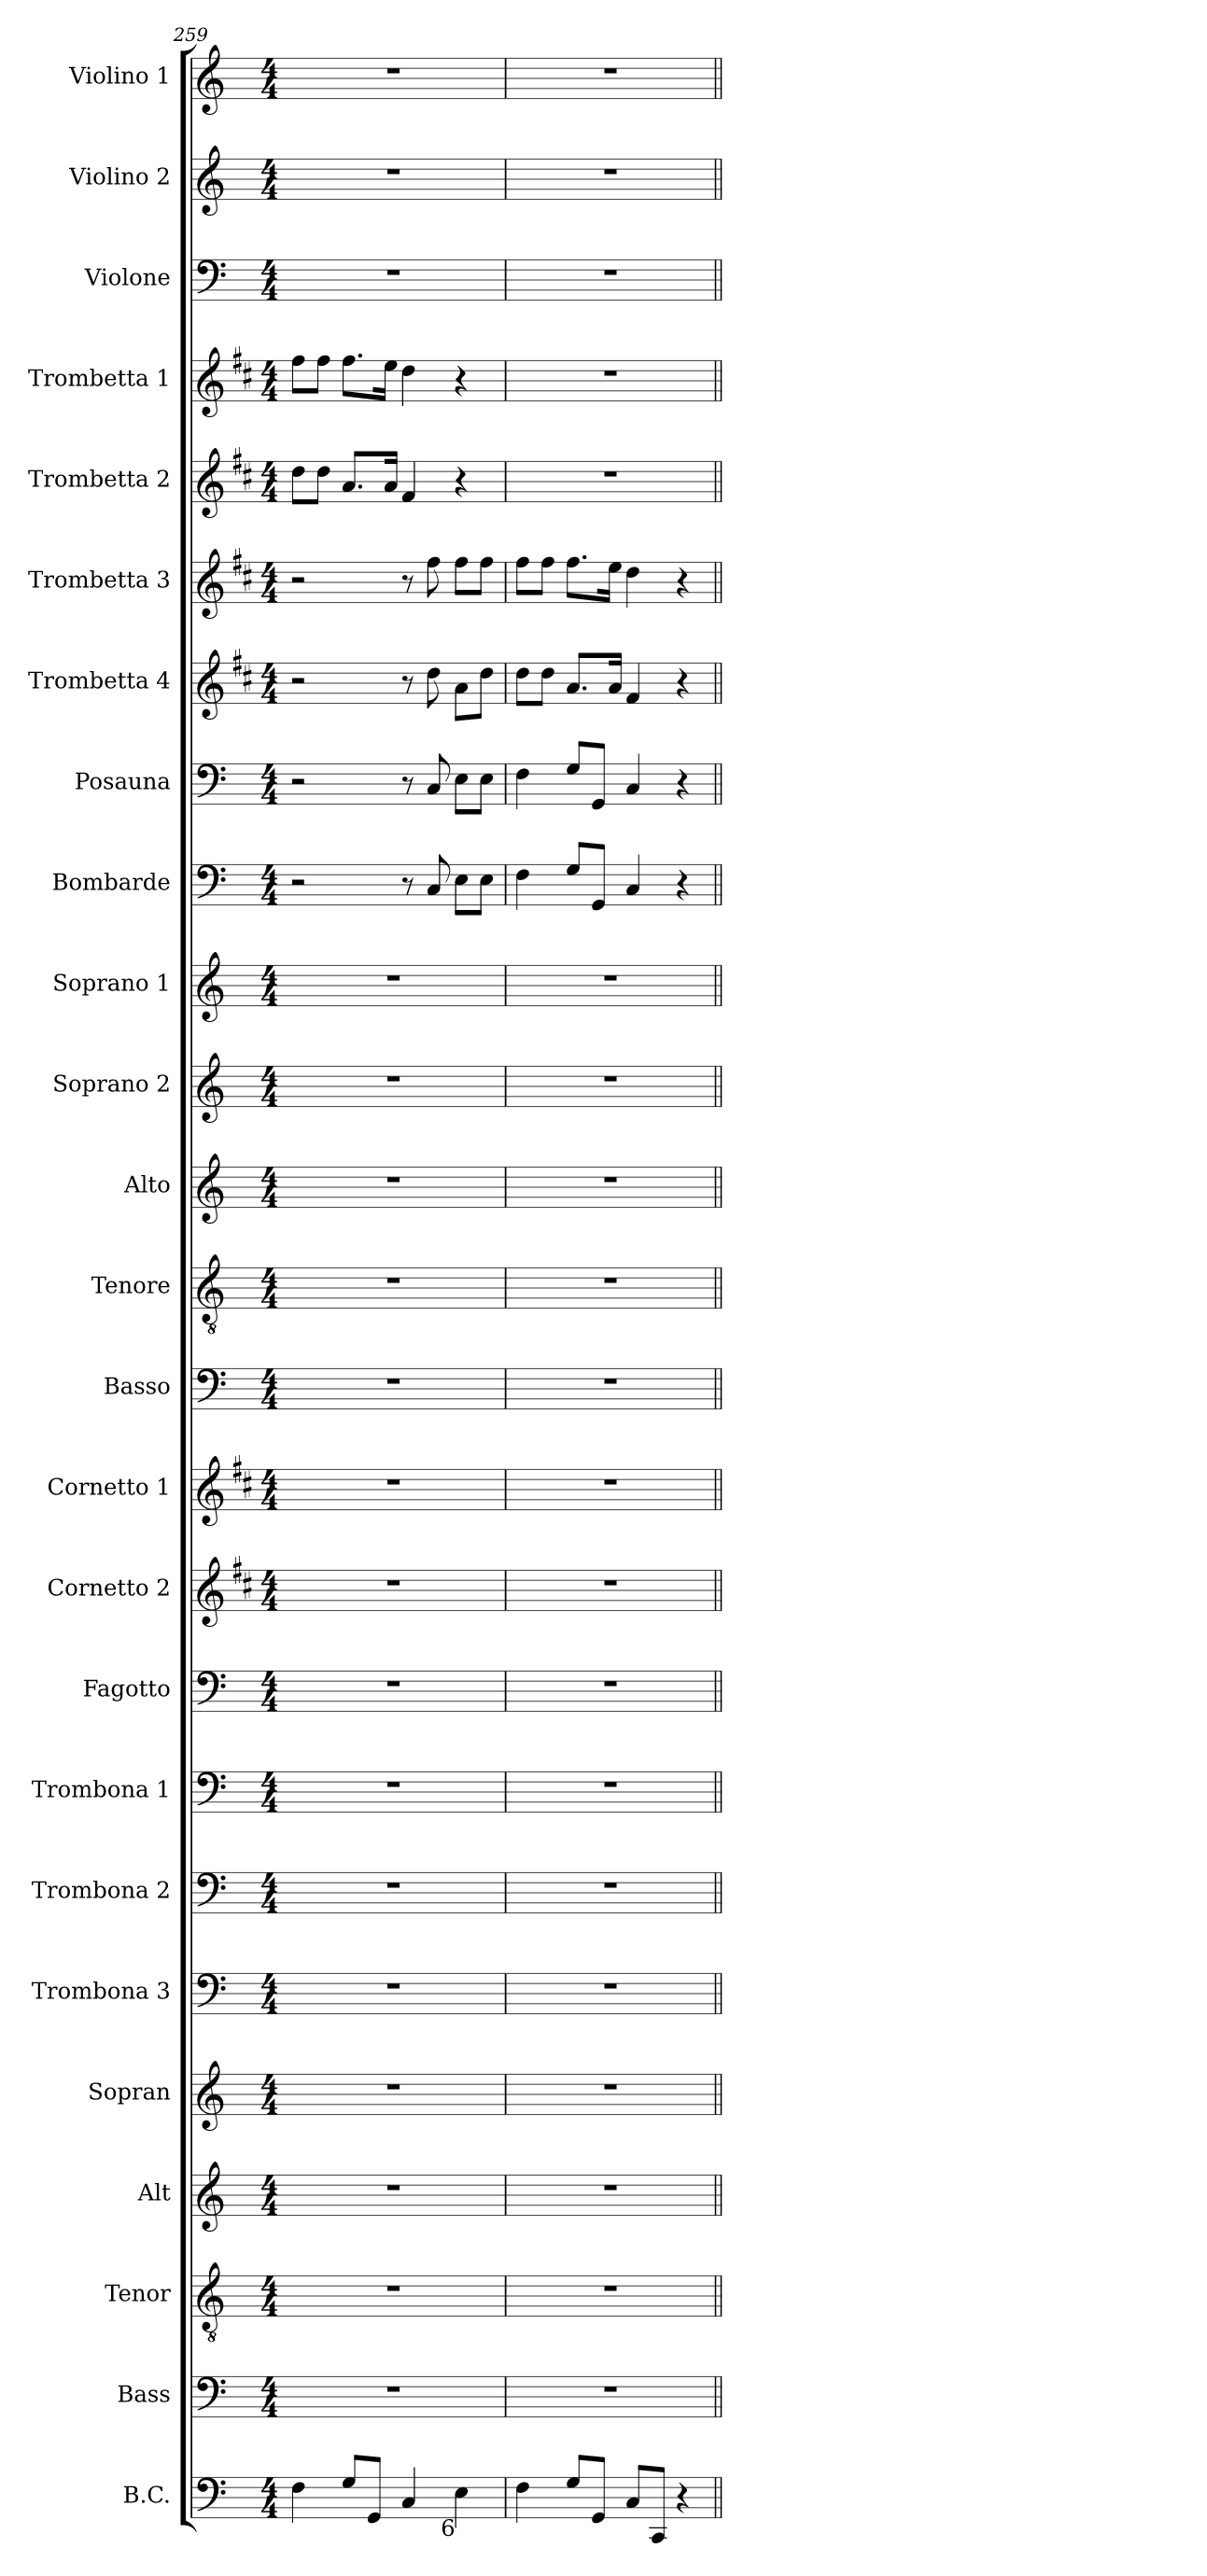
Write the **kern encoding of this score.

**kern	**kern	**kern	**kern	**kern	**kern	**kern	**kern	**kern	**kern	**kern	**kern	**kern	**kern	**kern	**kern	**kern	**kern	**kern	**kern	**kern	**kern	**kern	**kern	**kern
*part25	*part24	*part23	*part22	*part21	*part20	*part19	*part18	*part17	*part16	*part15	*part14	*part13	*part12	*part11	*part10	*part9	*part8	*part7	*part6	*part5	*part4	*part3	*part2	*part1
*staff25	*staff24	*staff23	*staff22	*staff21	*staff20	*staff19	*staff18	*staff17	*staff16	*staff15	*staff14	*staff13	*staff12	*staff11	*staff10	*staff9	*staff8	*staff7	*staff6	*staff5	*staff4	*staff3	*staff2	*staff1
*I"B.C.	*I"Bass	*I"Tenor	*I"Alt	*I"Sopran	*I"Trombona 3	*I"Trombona 2	*I"Trombona 1	*I"Fagotto	*I"Cornetto 2	*I"Cornetto 1	*I"Basso	*I"Tenore	*I"Alto	*I"Soprano 2	*I"Soprano 1	*I"Bombarde	*I"Posauna	*I"Trombetta 4	*I"Trombetta 3	*I"Trombetta 2	*I"Trombetta 1	*I"Violone	*I"Violino 2	*I"Violino 1
*I'B.C.	*I'B.	*I'T.	*I'A.	*I'S.	*I'Tbn. 2	*I'Tbn. 2	*I'Tbn. 1	*I'Fag.	*I'Cor. 2	*I'Cor. 1	*I'B.	*I'T.	*I'A.	*I'S.	*I'S.	*	*	*	*	*	*	*	*I'Vl. 2	*I'Vl. 1
*clefF4	*clefF4	*clefGv2	*clefG2	*clefG2	*clefF4	*clefF4	*clefF4	*clefF4	*clefG2	*clefG2	*clefF4	*clefGv2	*clefG2	*clefG2	*clefG2	*clefF4	*clefF4	*clefG2	*clefG2	*clefG2	*clefG2	*clefF4	*clefG2	*clefG2
*	*	*ITrd7c12	*	*	*	*	*	*	*ITrd1c2	*ITrd1c2	*	*ITrd7c12	*	*	*	*	*	*ITrd1c2	*ITrd1c2	*ITrd1c2	*ITrd1c2	*	*	*
*k[]	*k[]	*k[]	*k[]	*k[]	*k[]	*k[]	*k[]	*k[]	*k[]	*k[]	*k[]	*k[]	*k[]	*k[]	*k[]	*k[]	*k[]	*k[]	*k[]	*k[]	*k[]	*k[]	*k[]	*k[]
*C:	*C:	*C:	*C:	*C:	*C:	*C:	*C:	*C:	*C:	*C:	*C:	*C:	*C:	*C:	*C:	*C:	*C:	*C:	*C:	*C:	*C:	*C:	*C:	*C:
*M4/4	*M4/4	*M4/4	*M4/4	*M4/4	*M4/4	*M4/4	*M4/4	*M4/4	*M4/4	*M4/4	*M4/4	*M4/4	*M4/4	*M4/4	*M4/4	*M4/4	*M4/4	*M4/4	*M4/4	*M4/4	*M4/4	*M4/4	*M4/4	*M4/4
=259	=259	=259	=259	=259	=259	=259	=259	=259	=259	=259	=259	=259	=259	=259	=259	=259	=259	=259	=259	=259	=259	=259	=259	=259
4Fi\	1r	1r	1r	1r	1r	1r	1r	1r	1r	1r	1r	1r	1r	1r	1r	2r	2r	2r	2r	8cci\L	8eei\L	1r	1r	1r
.	.	.	.	.	.	.	.	.	.	.	.	.	.	.	.	.	.	.	.	8cci\J	8eei\J	.	.	.
8Gi/L	.	.	.	.	.	.	.	.	.	.	.	.	.	.	.	.	.	.	.	8.gi/L	8.eei\L	.	.	.
8GGi/J	.	.	.	.	.	.	.	.	.	.	.	.	.	.	.	.	.	.	.	.	.	.	.	.
.	.	.	.	.	.	.	.	.	.	.	.	.	.	.	.	.	.	.	.	16gi/Jk	16ddi\Jk	.	.	.
4Ci/	.	.	.	.	.	.	.	.	.	.	.	.	.	.	.	8r	8r	8r	8r	4ei/	4cci\	.	.	.
.	.	.	.	.	.	.	.	.	.	.	.	.	.	.	.	8Ci/	8Ci/	8cci\	8eei\	.	.	.	.	.
!LO:TX:b:rj:t=6	!	!	!	!	!	!	!	!	!	!	!	!	!	!	!	!	!	!	!	!	!	!	!	!
4Ei\	.	.	.	.	.	.	.	.	.	.	.	.	.	.	.	8Ei\L	8Ei\L	8gi\L	8eei\L	4r	4r	.	.	.
.	.	.	.	.	.	.	.	.	.	.	.	.	.	.	.	8Ei\J	8Ei\J	8cci\J	8eei\J	.	.	.	.	.
!!LO:PB:g=z
=260	=260	=260	=260	=260	=260	=260	=260	=260	=260	=260	=260	=260	=260	=260	=260	=260	=260	=260	=260	=260	=260	=260	=260	=260
4Fi\	1r	1r	1r	1r	1r	1r	1r	1r	1r	1r	1r	1r	1r	1r	1r	4Fi\	4Fi\	8cci\L	8eei\L	1r	1r	1r	1r	1r
.	.	.	.	.	.	.	.	.	.	.	.	.	.	.	.	.	.	8cci\J	8eei\J	.	.	.	.	.
8Gi/L	.	.	.	.	.	.	.	.	.	.	.	.	.	.	.	8Gi/L	8Gi/L	8.gi/L	8.eei\L	.	.	.	.	.
8GGi/J	.	.	.	.	.	.	.	.	.	.	.	.	.	.	.	8GGi/J	8GGi/J	.	.	.	.	.	.	.
.	.	.	.	.	.	.	.	.	.	.	.	.	.	.	.	.	.	16gi/Jk	16ddi\Jk	.	.	.	.	.
8Ci/L	.	.	.	.	.	.	.	.	.	.	.	.	.	.	.	4Ci/	4Ci/	4ei/	4cci\	.	.	.	.	.
8CCi/J	.	.	.	.	.	.	.	.	.	.	.	.	.	.	.	.	.	.	.	.	.	.	.	.
4r	.	.	.	.	.	.	.	.	.	.	.	.	.	.	.	4r	4r	4r	4r	.	.	.	.	.
=||	=||	=||	=||	=||	=||	=||	=||	=||	=||	=||	=||	=||	=||	=||	=||	=||	=||	=||	=||	=||	=||	=||	=||	=||
*-	*-	*-	*-	*-	*-	*-	*-	*-	*-	*-	*-	*-	*-	*-	*-	*-	*-	*-	*-	*-	*-	*-	*-	*-
